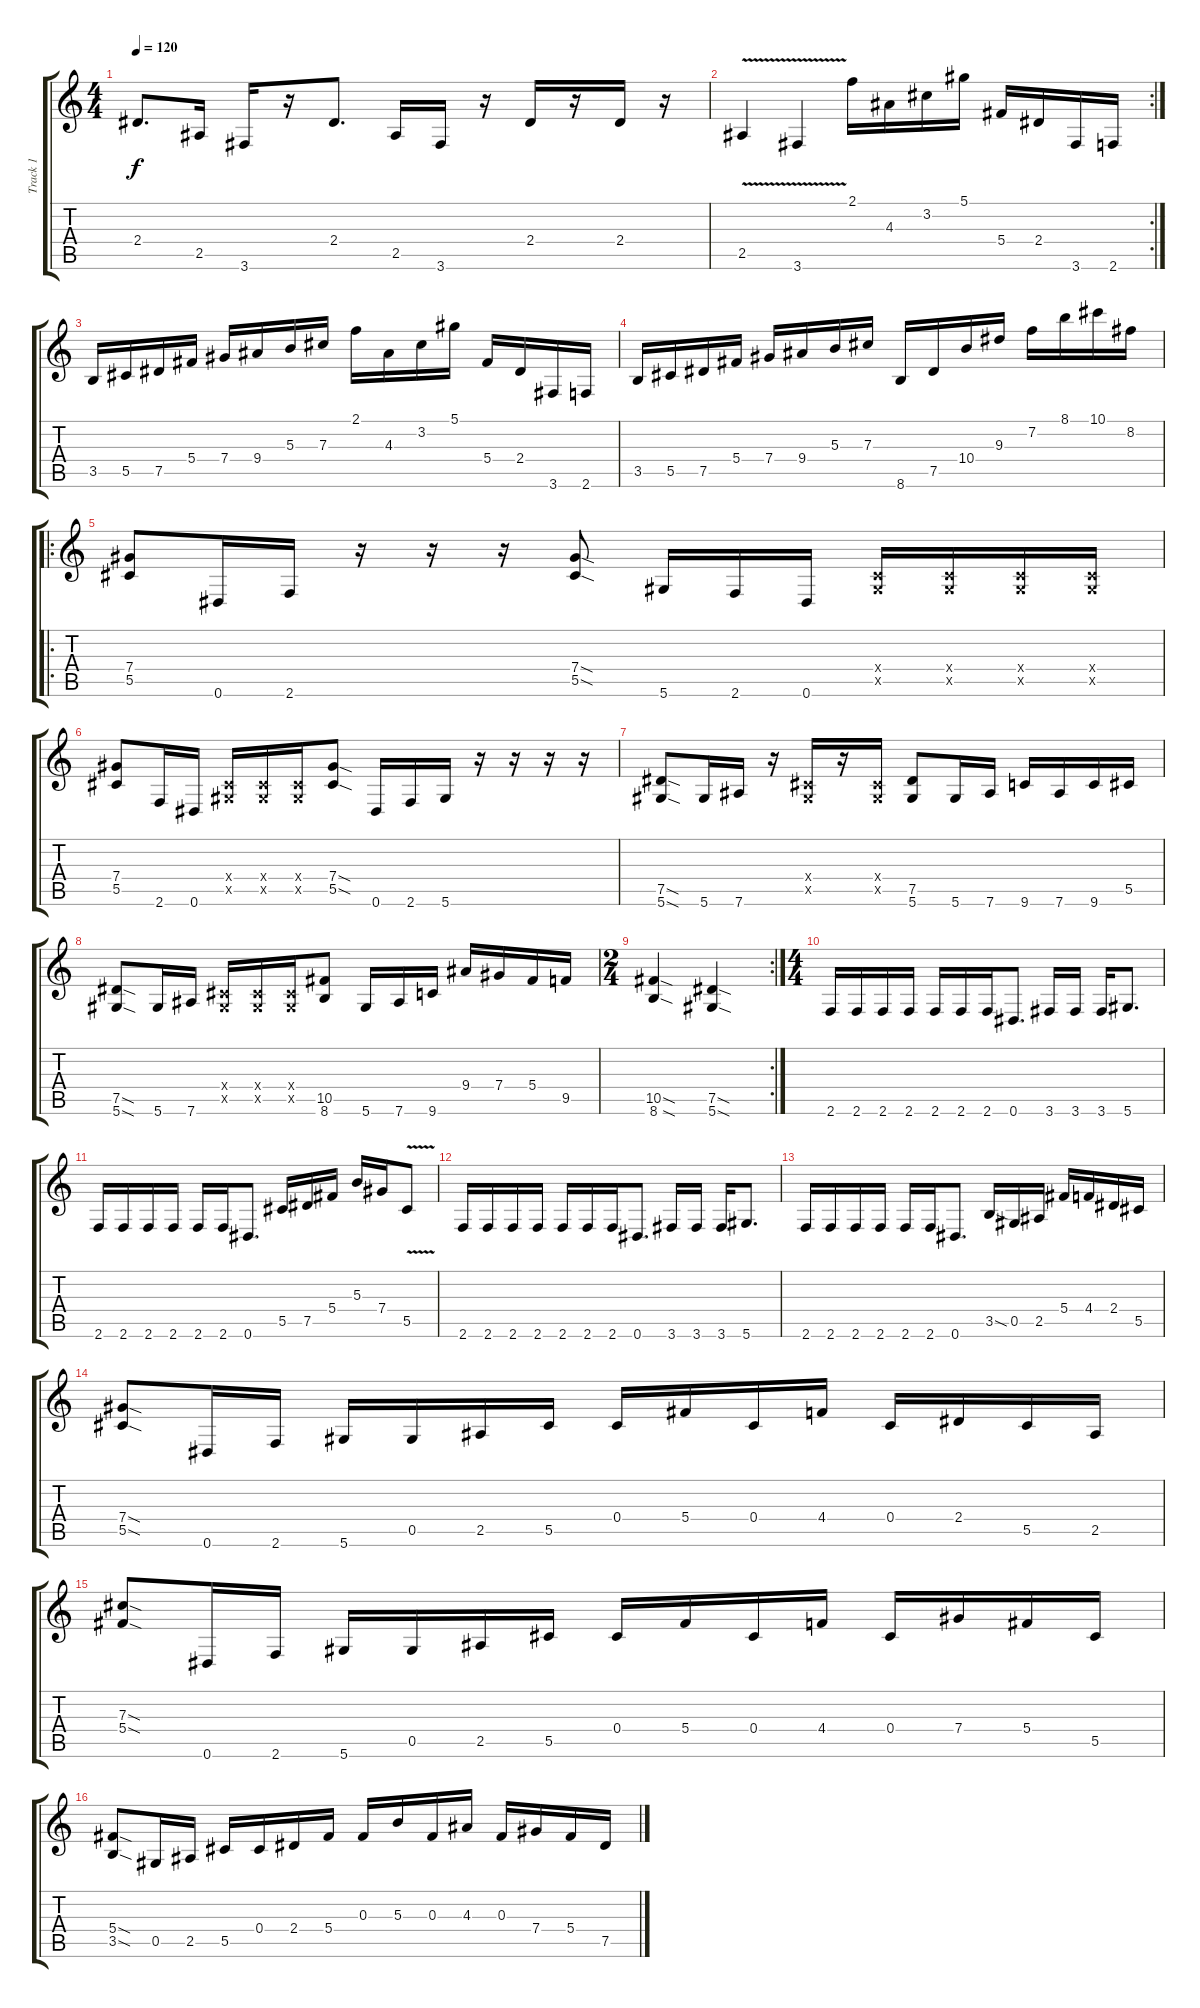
\track ("Track 1" "Track 1") {instrument distortionguitar}
\staff {score tabs}
\tuning (Eb4 Bb3 Gb3 Db3 Ab2 Eb2) {hide}
\ts (4 4)
\tempo 120
\clef g2
\ks c
2.4.8{d dy f} 2.5.16 3.6.16 r.16 2.4.8{d} 2.5.16 3.6.16 r.16 2.4.16 r.16 2.4.16 r.16 |
\rc 2
2.5{v}.4 3.6{v}.4 2.1.16 4.3.16 3.2.16 5.1.16 5.4.16 2.4.16 3.6.16 2.6.16 |
3.5.16 5.5.16 7.5.16 5.4.16 7.4.16 9.4.16 5.3.16 7.3.16 2.1.16 4.3.16 3.2.16 5.1.16 5.4.16 2.4.16 3.6.16 2.6.16 |
3.5.16 5.5.16 7.5.16 5.4.16 7.4.16 9.4.16 5.3.16 7.3.16 8.6.16 7.5.16 10.4.16 9.3.16 7.2.16 8.1.16 10.1.16 8.2.16 |
\ro
(7.4 5.5).8 0.6.16 2.6.16 r.16 r.16 r.16 (7.4{sod} 5.5{sod}).8 5.6.16 2.6.16 0.6.16 (0.4{x} 0.5{x}).16 (0.4{x} 0.5{x}).16 (0.4{x} 0.5{x}).16 (0.4{x} 0.5{x}).16 |
(7.4 5.5).8 2.6.16 0.6.16 (0.4{x} 0.5{x}).16 (0.4{x} 0.5{x}).16 (0.4{x} 0.5{x}).16 (7.4{sod} 5.5{sod}).8 0.6.16 2.6.16 5.6.16 r.16 r.16 r.16 r.16 |
(7.5{sod} 5.6{sod}).8 5.6.16 7.6.16 r.16 (0.4{x} 0.5{x}).16 r.16 (0.4{x} 0.5{x}).16 (7.5 5.6).8 5.6.16 7.6.16 9.6.16 7.6.16 9.6.16 5.5.16 |
(7.5{sod} 5.6{sod}).8 5.6.16 7.6.16 (0.4{x} 0.5{x}).16 (0.4{x} 0.5{x}).16 (0.4{x} 0.5{x}).16 (10.5 8.6).8 5.6.16 7.6.16 9.6.16 9.4.16 7.4.16 5.4.16 9.5.16 |
\rc 2
\ts (2 4)
(10.5{sod} 8.6{sod}).4 (7.5{sod} 5.6{sod}).4 |
\ts (4 4)
2.6.16 2.6.16 2.6.16 2.6.16 2.6.16 2.6.16 2.6.16 0.6.8{d} 3.6.16 3.6.16 3.6.16 5.6.8{d} |
2.6.16 2.6.16 2.6.16 2.6.16 2.6.16 2.6.16 0.6.8{d} 5.5.16 7.5.16 5.4.16 5.3.16 7.4.16 5.5{v}.8 |
2.6.16 2.6.16 2.6.16 2.6.16 2.6.16 2.6.16 2.6.16 0.6.8{d} 3.6.16 3.6.16 3.6.16 5.6.8{d} |
2.6.16 2.6.16 2.6.16 2.6.16 2.6.16 2.6.16 0.6.8{d} 3.5{sod}.16 0.5.16 2.5.16 5.4.16 4.4.16 2.4.16 5.5.16 |
(7.4{sod} 5.5{sod}).8 0.6.16 2.6.16 5.6.16 0.5.16 2.5.16 5.5.16 0.4.16 5.4.16 0.4.16 4.4.16 0.4.16 2.4.16 5.5.16 2.5.16 |
(7.3{sod} 5.4{sod}).8 0.6.16 2.6.16 5.6.16 0.5.16 2.5.16 5.5.16 0.4.16 5.4.16 0.4.16 4.4.16 0.4.16 7.4.16 5.4.16 5.5.16 |
(5.4{sod} 3.5{sod}).8 0.5.16 2.5.16 5.5.16 0.4.16 2.4.16 5.4.16 0.3.16 5.3.16 0.3.16 4.3.16 0.3.16 7.4.16 5.4.16 7.5.16
